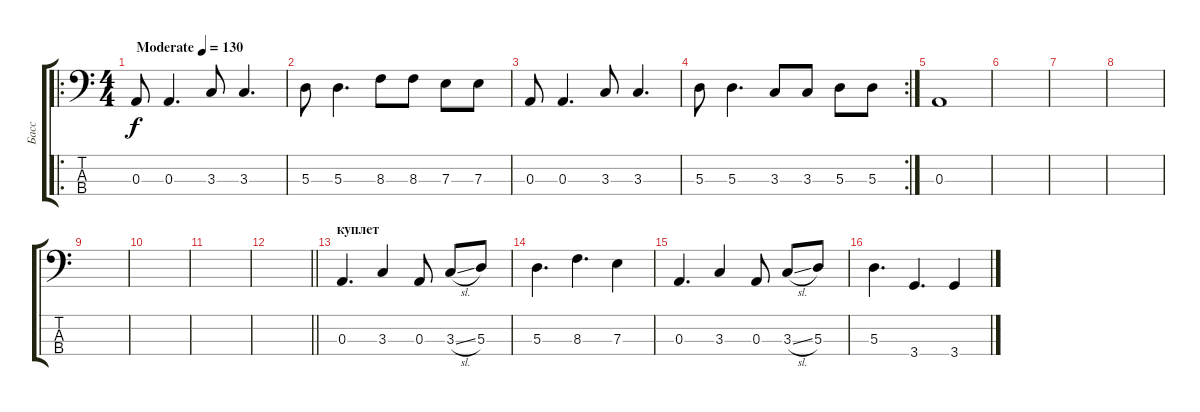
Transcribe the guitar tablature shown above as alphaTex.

\track ("Басс" "Басс") {instrument synthbass1}
\staff {score tabs}
\tuning (G2 D2 A1 E1) {hide}
\ro
\ts (4 4)
\tempo (130 "Moderate")
\clef f4
\ks c
0.3.8{dy f instrument synthbass1} 0.3.4{d} 3.3.8 3.3.4{d} |
5.3.8 5.3.4{d} 8.3.8 8.3.8 7.3.8 7.3.8 |
0.3.8 0.3.4{d} 3.3.8 3.3.4{d} |
\rc 2
5.3.8 5.3.4{d} 3.3.8 3.3.8 5.3.8 5.3.8 |
0.3.1 |
|
|
|
|
|
|
\barLineRight lightlight
|
\section ("" "куплет")
0.3.4{d} 3.3.4 0.3.8 3.3{sl}.8 5.3.8 |
5.3.4{d} 8.3.4{d} 7.3.4 |
0.3.4{d} 3.3.4 0.3.8 3.3{sl}.8 5.3.8 |
5.3.4{d} 3.4.4{d} 3.4.4
